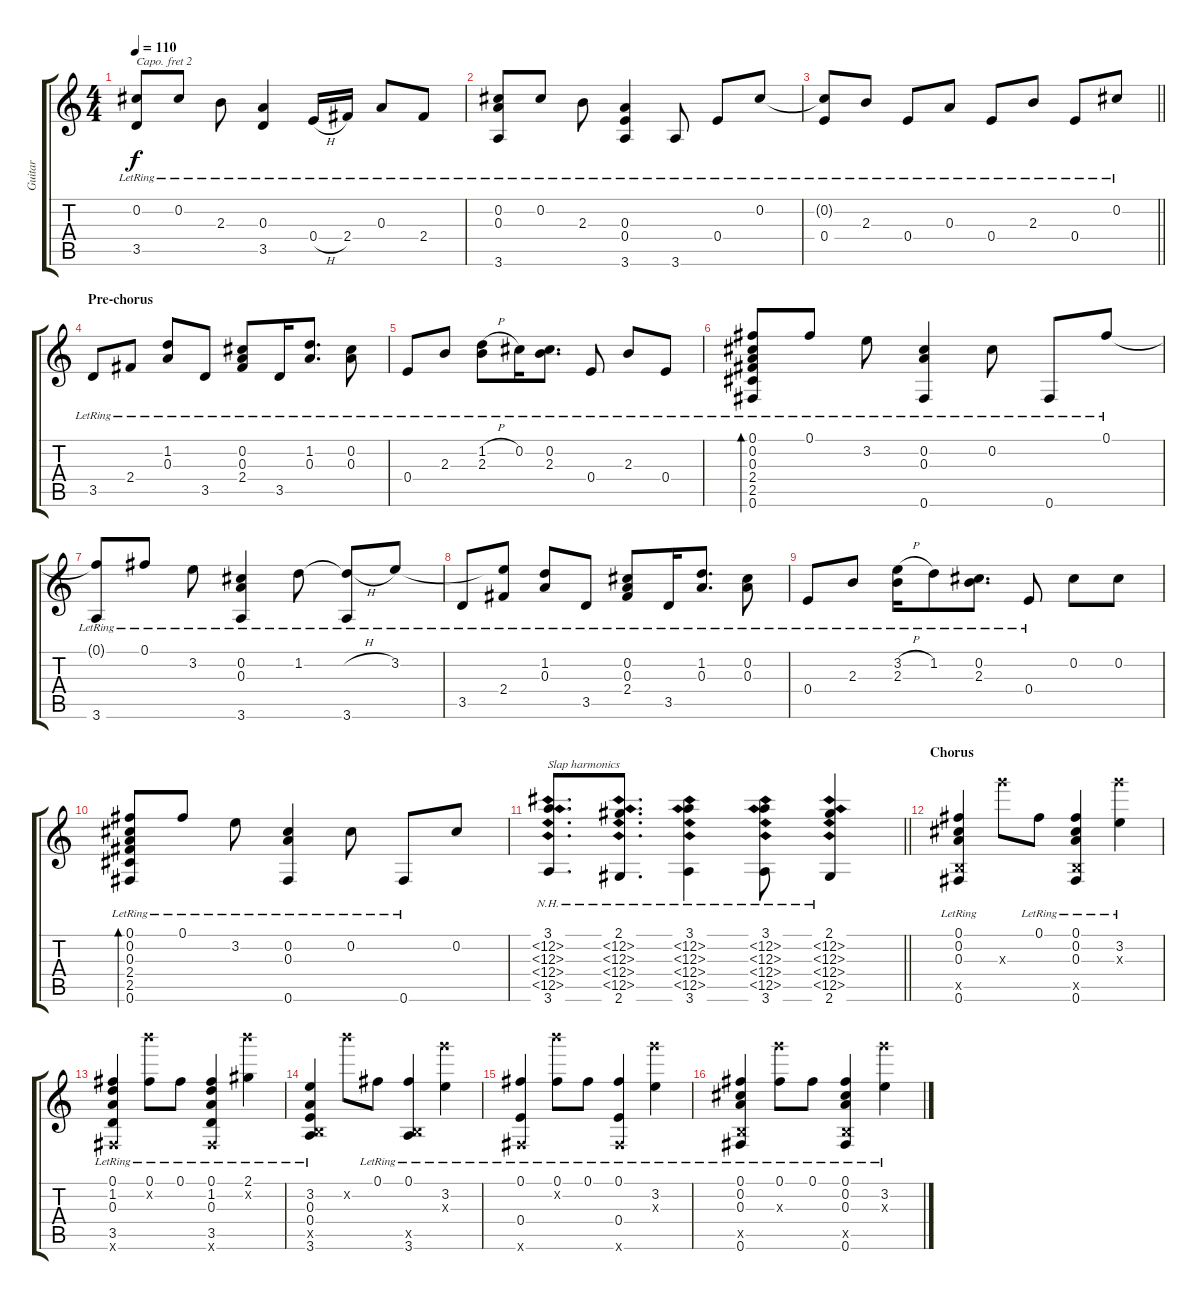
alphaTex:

\track ("Guitar" "Guitar") {instrument acousticguitarsteel}
\staff {score tabs}
\capo 2
\tuning (E4 B3 G3 D3 A2 E2) {hide}
\ts (4 4)
\tempo 110
\clef g2
\ks c
(0.2{t} 3.5{lr}).8{dy f} 0.2{lr}.8 2.3{lr}.8 (0.3{lr} 3.5{lr}).4 0.4{h lr}.16 2.4{lr}.16 0.3{lr}.8 2.4{lr}.8 |
(0.2{lr} 0.3{lr} 3.6{lr}).8 0.2{lr}.8 2.3{lr}.8 (0.3{lr} 0.4{lr} 3.6{lr}).4 3.6{lr}.8 0.4{lr}.8 0.2{lr}.8 |
\barLineRight lightlight
(0.2{t} 0.4{lr}).8 2.3{lr}.8 0.4{lr}.8 0.3{lr}.8 0.4{lr}.8 2.3{lr}.8 0.4{lr}.8 0.2{lr}.8 |
\section ("" "Pre-chorus")
3.5{lr}.8 2.4{lr}.8 (1.2{lr} 0.3{lr}).8 3.5{lr}.8 (0.2{lr} 0.3{lr} 2.4{lr}).8 3.5{lr}.16 (1.2{lr} 0.3{lr}).8{d} (0.2{lr} 0.3{lr}).8 |
0.4{lr}.8 2.3{lr}.8 (1.2{h lr} 2.3{lr}).8 0.2{lr}.16 (0.2{lr} 2.3{lr}).8{d} 0.4{lr}.8 2.3{lr}.8 0.4{lr}.8 |
(0.1{lr} 0.2{lr} 0.3{lr} 2.4{lr} 2.5{lr} 0.6{lr}).8{bd 30} 0.1{lr}.8 3.2{lr}.8 (0.2{lr} 0.3{lr} 0.6{lr}).4 0.2{lr}.8 0.6{lr}.8 0.1{lr}.8 |
(0.1{t} 3.6{lr}).8 0.1{lr}.8 3.2{lr}.8 (0.2{lr} 0.3{lr} 3.6{lr}).4 1.2{lr}.8 (1.2{h t} 3.6{lr}).8 3.2{lr}.8 |
3.5{lr}.8 (3.2{t} 2.4{lr}).8 (1.2{lr} 0.3{lr}).8 3.5{lr}.8 (0.2{lr} 0.3{lr} 2.4{lr}).8 3.5{lr}.16 (1.2{lr} 0.3{lr}).8{d} (0.2{lr} 0.3{lr}).8 |
0.4{lr}.8 2.3{lr}.8 (3.2{h lr} 2.3{lr}).16 1.2{lr}.8 (0.2{lr} 2.3{lr}).8{d} 0.4{lr}.8 0.2.8 0.2.8 |
(0.1{lr} 0.2{lr} 0.3{lr} 2.4{lr} 2.5{lr} 0.6{lr}).8{bd 30} 0.1{lr}.8 3.2{lr}.8 (0.2{lr} 0.3{lr} 0.6{lr}).4 0.2{lr}.8 0.6{lr}.8 0.2.8 |
\barLineRight lightlight
(3.1 12.2{nh} 12.3{nh} 12.4{nh} 12.5{nh} 3.6).8{d txt "Slap harmonics"} (2.1 12.2{nh} 12.3{nh} 12.4{nh} 12.5{nh} 2.6).8{d} (3.1 12.2{nh} 12.3{nh} 12.4{nh} 12.5{nh} 3.6).4 (3.1 12.2{nh} 12.3{nh} 12.4{nh} 12.5{nh} 3.6).8 (2.1 12.2{nh} 12.3{nh} 12.4{nh} 12.5{nh} 2.6).4 |
\section ("" "Chorus")
(0.1{lr} 0.2{lr} 0.3{lr} 0.5{x} 0.6{lr}).4 22.3{x}.8 0.1{lr}.8 (0.1{lr} 0.2{lr} 0.3{lr} 0.5{x} 0.6{lr}).4 (3.2{lr} 22.3{x}).4 |
(0.1{lr} 1.2{lr} 0.3{lr} 3.5{lr} 0.6{x}).4 (0.1{lr} 22.2{x}).8 0.1{lr}.8 (0.1{lr} 1.2{lr} 0.3{lr} 3.5{lr} 0.6{x}).4 (2.1{lr} 22.2{x}).4 |
(3.2{lr} 0.3{lr} 0.4{lr} 0.5{x} 3.6{lr}).4 22.2{x}.8 0.1{lr}.8 (0.1{lr} 0.5{x} 3.6{lr}).4 (3.2{lr} 22.3{x}).4 |
(0.1{lr} 0.4{lr} 0.6{x}).4 (0.1{lr} 22.2{x}).8 0.1{lr}.8 (0.1{lr} 0.4{lr} 0.6{x}).4 (3.2{lr} 22.3{x}).4 |
(0.1{lr} 0.2{lr} 0.3{lr} 0.5{x} 0.6{lr}).4 (0.1{lr} 22.3{x}).8 0.1{lr}.8 (0.1{lr} 0.2{lr} 0.3{lr} 0.5{x} 0.6{lr}).4 (3.2{lr} 22.3{x}).4
